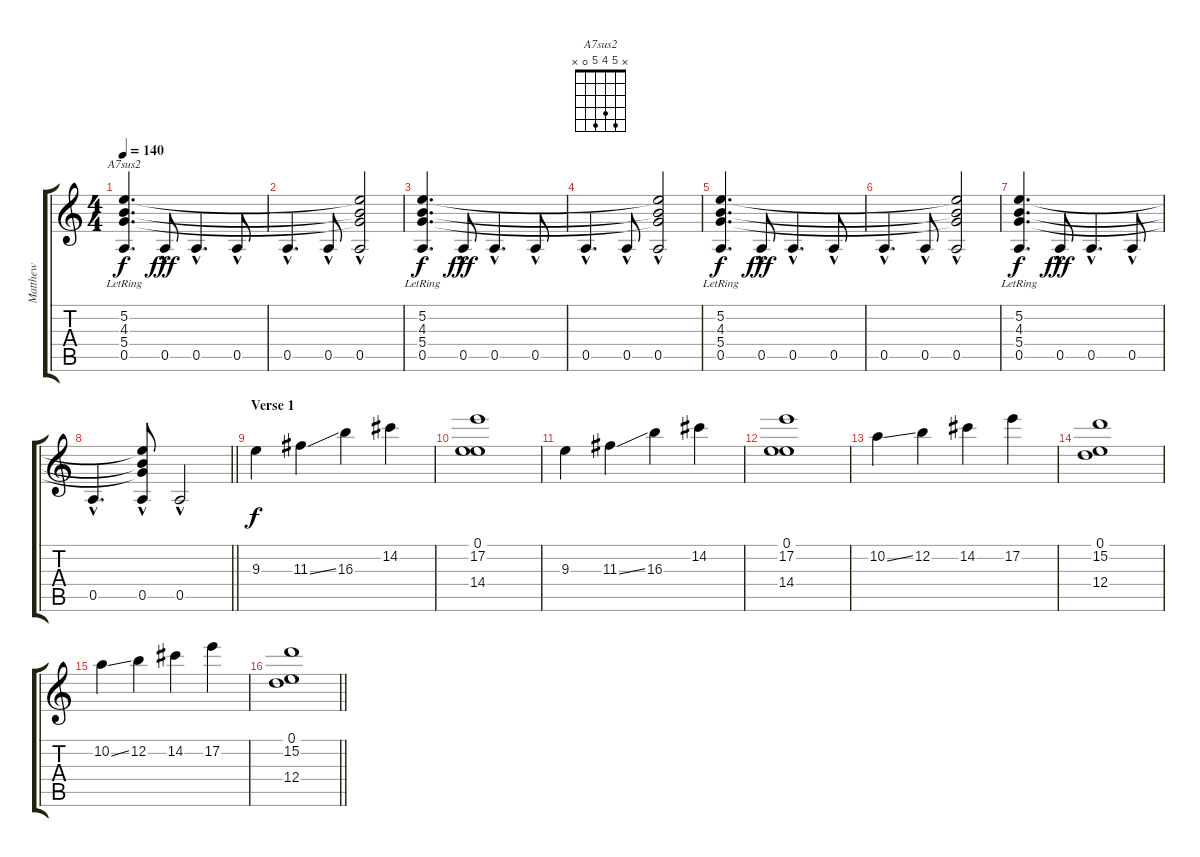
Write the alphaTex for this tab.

\track ("Matthew" "Matthew") {instrument electricguitarclean}
\staff {score tabs}
\tuning (E4 B3 G3 D3 A2 E2) {hide}
\chord ("A7sus2" x 5 4 5 0 x)
\ts (4 4)
\tempo 140
\clef g2
\ks c
(5.2{lr} 4.3{lr} 5.4{lr} 0.5{lr}).4{d ch "A7sus2" dy f} 0.5{hac}.8{dy fff} 0.5{hac}.4{d} 0.5{hac}.8 |
0.5{hac}.4{d} 0.5{hac}.8 (5.2{t} 4.3{t} 5.4{t} 0.5{hac}).2 |
(5.2{lr} 4.3{lr} 5.4{lr} 0.5{lr}).4{d dy f} 0.5{hac}.8{dy fff} 0.5{hac}.4{d} 0.5{hac}.8 |
0.5{hac}.4{d} 0.5{hac}.8 (5.2{t} 4.3{t} 5.4{t} 0.5{hac}).2 |
(5.2{lr} 4.3{lr} 5.4{lr} 0.5{lr}).4{d dy f} 0.5{hac}.8{dy fff} 0.5{hac}.4{d} 0.5{hac}.8 |
0.5{hac}.4{d} 0.5{hac}.8 (5.2{t} 4.3{t} 5.4{t} 0.5{hac}).2 |
(5.2{lr} 4.3{lr} 5.4{lr} 0.5{lr}).4{d dy f} 0.5{hac}.8{dy fff} 0.5{hac}.4{d} 0.5{hac}.8 |
\barLineRight lightlight
0.5{hac}.4{d} (5.2{t} 4.3{t} 5.4{t} 0.5{hac}).8 0.5{hac}.2 |
\section ("" "Verse 1")
9.3.4{dy f} 11.3{ss}.4 16.3.4 14.2.4 |
(0.1 17.2 14.4).1 |
9.3.4 11.3{ss}.4 16.3.4 14.2.4 |
(0.1 17.2 14.4).1 |
10.2{ss}.4 12.2.4 14.2.4 17.2.4 |
(0.1 15.2 12.4).1 |
10.2{ss}.4 12.2.4 14.2.4 17.2.4 |
\barLineRight lightlight
(0.1 15.2 12.4).1
